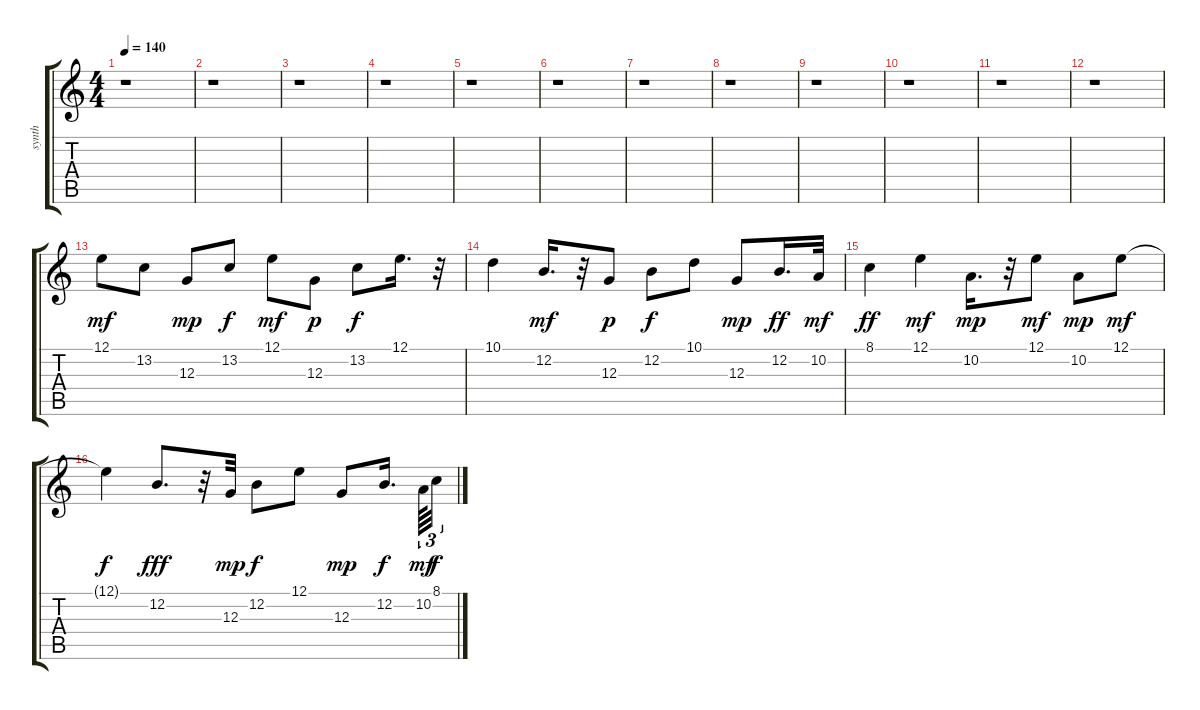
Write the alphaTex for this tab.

\track ("synth" "synth") {instrument pad3polysynth}
\staff {score tabs}
\tuning (E4 B3 G3 D3 A2 E2) {hide}
\ts (4 4)
\tempo 140
\clef g2
\ks c
r.1{dy f} |
r.1 |
r.1 |
r.1 |
r.1 |
r.1 |
r.1 |
r.1 |
r.1 |
r.1 |
r.1 |
r.1 |
12.1.8{dy mf} 13.2.8 12.3.8{dy mp} 13.2.8{dy f} 12.1.8{dy mf} 12.3.8{dy p} 13.2.8{dy f} 12.1.16{d} r.32 |
10.1.4 12.2.16{d dy mf} r.32 12.3.8{dy p} 12.2.8{dy f} 10.1.8 12.3.8{dy mp} 12.2.16{d dy ff} 10.2.32{dy mf} |
8.1.4{dy ff} 12.1.4{dy mf} 10.2.16{d dy mp} r.32 12.1.8{dy mf} 10.2.8{dy mp} 12.1.8{dy mf} |
12.1{t}.4{dy f} 12.2.8{d dy fff} r.32 12.3.32{dy mp} 12.2.8{dy f} 12.1.8 12.3.8{dy mp} 12.2.16{d dy f} 10.2.64{tu (3 2) dy mf} 8.1.32{tu (3 2) dy f}
